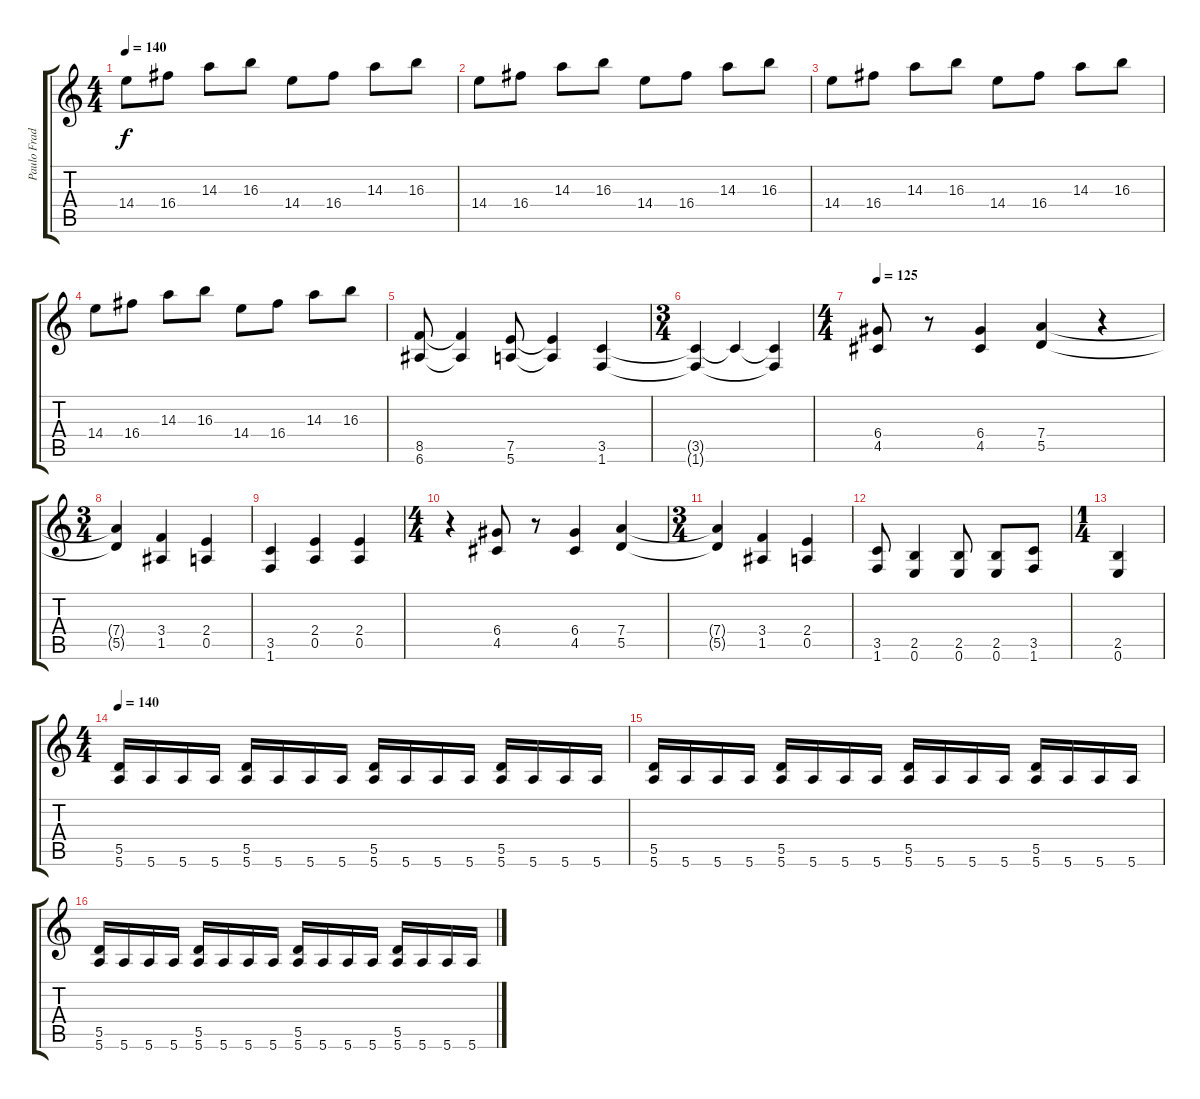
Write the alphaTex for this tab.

\track ("Paulo Frade" "Paulo Frad") {instrument distortionguitar}
\staff {score tabs}
\tuning (E4 B3 G3 D3 A2 E2) {hide}
\ts (4 4)
\tempo 140
\clef g2
\ks c
14.4.8{dy f} 16.4.8 14.3.8 16.3.8 14.4.8 16.4.8 14.3.8 16.3.8 |
14.4.8 16.4.8 14.3.8 16.3.8 14.4.8 16.4.8 14.3.8 16.3.8 |
14.4.8 16.4.8 14.3.8 16.3.8 14.4.8 16.4.8 14.3.8 16.3.8 |
14.4.8 16.4.8 14.3.8 16.3.8 14.4.8 16.4.8 14.3.8 16.3.8 |
(8.5 6.6).8 (8.5{t} 6.6{t}).4 (7.5 5.6).8 (7.5{t} 5.6{t}).4 (3.5 1.6).4 |
\ts (3 4)
(3.5{t} 1.6{t}).4 3.5{t}.4 (3.5{t} 1.6{t}).4 |
\ts (4 4)
\tempo 125
(6.4 4.5).8 r.8 (6.4 4.5).4 (7.4 5.5).4 r.4 |
\ts (3 4)
(7.4{t} 5.5{t}).4 (3.4 1.5).4 (2.4 0.5).4 |
(3.5 1.6).4 (2.4 0.5).4 (2.4 0.5).4 |
\ts (4 4)
r.4 (6.4 4.5).8 r.8 (6.4 4.5).4 (7.4 5.5).4 |
\ts (3 4)
(7.4{t} 5.5{t}).4 (3.4 1.5).4 (2.4 0.5).4 |
(3.5 1.6).8 (2.5 0.6).4 (2.5 0.6).8 (2.5 0.6).8 (3.5 1.6).8 |
\ts (1 4)
(2.5 0.6).4 |
\ts (4 4)
\tempo 140
(5.5 5.6).16 5.6.16 5.6.16 5.6.16 (5.5 5.6).16 5.6.16 5.6.16 5.6.16 (5.5 5.6).16 5.6.16 5.6.16 5.6.16 (5.5 5.6).16 5.6.16 5.6.16 5.6.16 |
(5.5 5.6).16 5.6.16 5.6.16 5.6.16 (5.5 5.6).16 5.6.16 5.6.16 5.6.16 (5.5 5.6).16 5.6.16 5.6.16 5.6.16 (5.5 5.6).16 5.6.16 5.6.16 5.6.16 |
(5.5 5.6).16 5.6.16 5.6.16 5.6.16 (5.5 5.6).16 5.6.16 5.6.16 5.6.16 (5.5 5.6).16 5.6.16 5.6.16 5.6.16 (5.5 5.6).16 5.6.16 5.6.16 5.6.16
